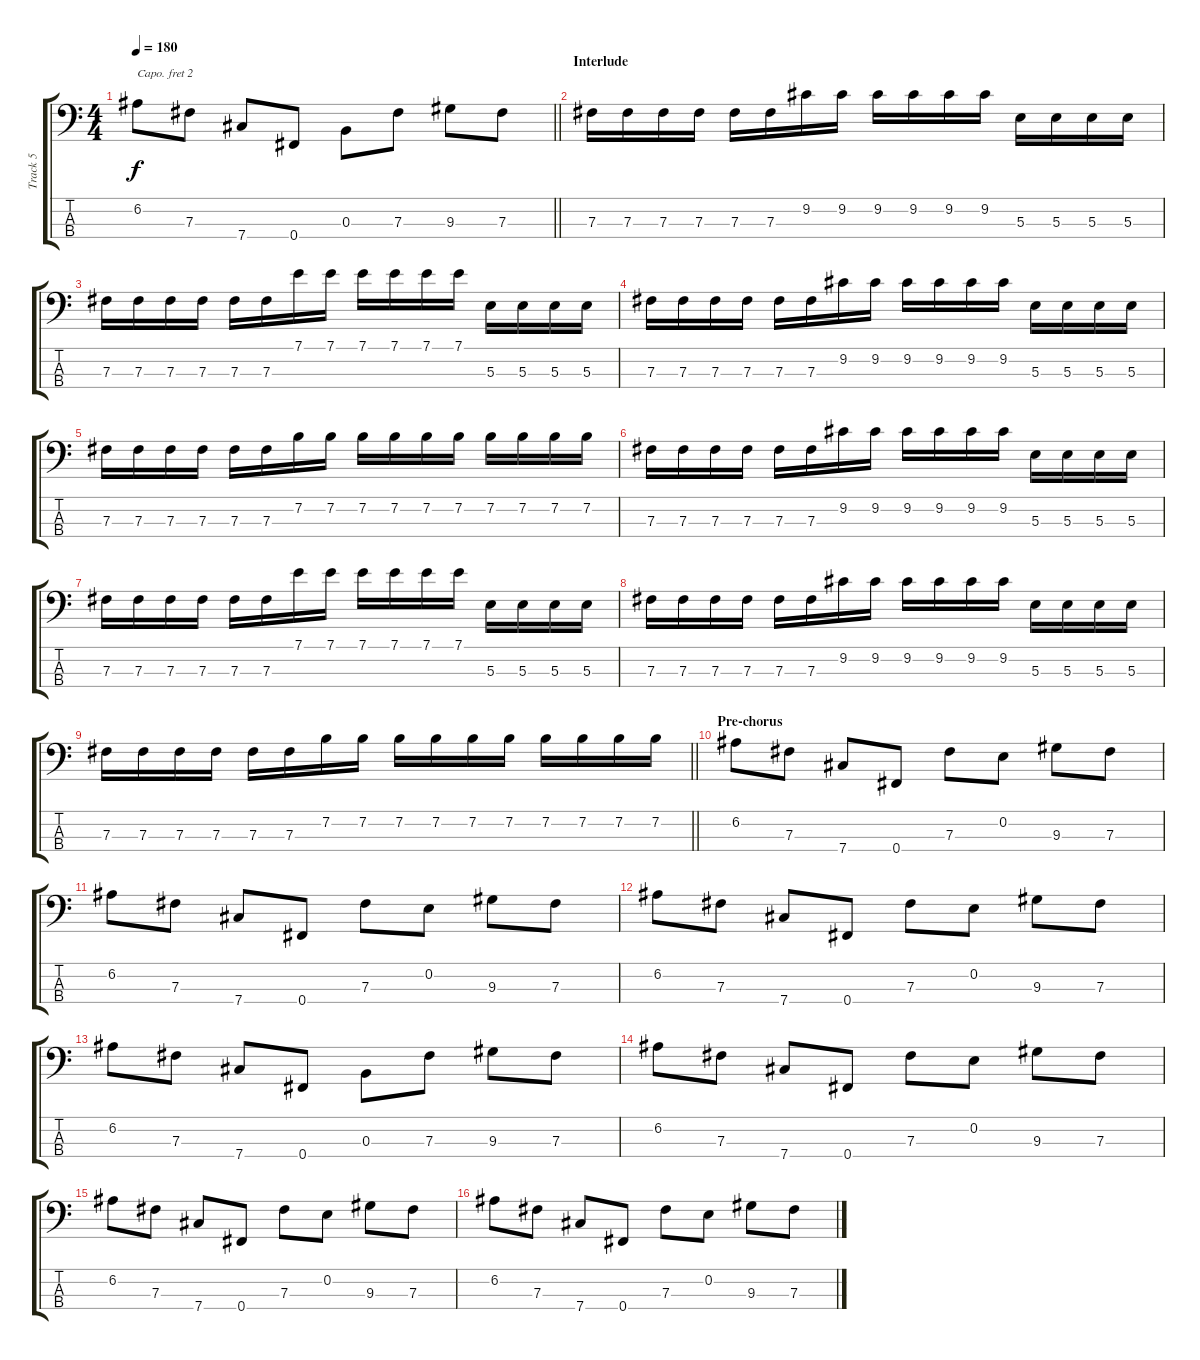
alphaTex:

\track ("Track 5" "Track 5") {instrument electricbasspick}
\staff {score tabs}
\capo 2
\tuning (G2 D2 A1 E1) {hide}
\ts (4 4)
\tempo 180
\clef f4
\barLineRight lightlight
\ks c
6.2.8{dy f} 7.3.8 7.4.8 0.4.8 0.3.8 7.3.8 9.3.8 7.3.8 |
\section ("" "Interlude")
7.3.16 7.3.16 7.3.16 7.3.16 7.3.16 7.3.16 9.2.16 9.2.16 9.2.16 9.2.16 9.2.16 9.2.16 5.3.16 5.3.16 5.3.16 5.3.16 |
7.3.16 7.3.16 7.3.16 7.3.16 7.3.16 7.3.16 7.1.16 7.1.16 7.1.16 7.1.16 7.1.16 7.1.16 5.3.16 5.3.16 5.3.16 5.3.16 |
7.3.16 7.3.16 7.3.16 7.3.16 7.3.16 7.3.16 9.2.16 9.2.16 9.2.16 9.2.16 9.2.16 9.2.16 5.3.16 5.3.16 5.3.16 5.3.16 |
7.3.16 7.3.16 7.3.16 7.3.16 7.3.16 7.3.16 7.2.16 7.2.16 7.2.16 7.2.16 7.2.16 7.2.16 7.2.16 7.2.16 7.2.16 7.2.16 |
7.3.16 7.3.16 7.3.16 7.3.16 7.3.16 7.3.16 9.2.16 9.2.16 9.2.16 9.2.16 9.2.16 9.2.16 5.3.16 5.3.16 5.3.16 5.3.16 |
7.3.16 7.3.16 7.3.16 7.3.16 7.3.16 7.3.16 7.1.16 7.1.16 7.1.16 7.1.16 7.1.16 7.1.16 5.3.16 5.3.16 5.3.16 5.3.16 |
7.3.16 7.3.16 7.3.16 7.3.16 7.3.16 7.3.16 9.2.16 9.2.16 9.2.16 9.2.16 9.2.16 9.2.16 5.3.16 5.3.16 5.3.16 5.3.16 |
\barLineRight lightlight
7.3.16 7.3.16 7.3.16 7.3.16 7.3.16 7.3.16 7.2.16 7.2.16 7.2.16 7.2.16 7.2.16 7.2.16 7.2.16 7.2.16 7.2.16 7.2.16 |
\section ("" "Pre-chorus")
6.2.8 7.3.8 7.4.8 0.4.8 7.3.8 0.2.8 9.3.8 7.3.8 |
6.2.8 7.3.8 7.4.8 0.4.8 7.3.8 0.2.8 9.3.8 7.3.8 |
6.2.8 7.3.8 7.4.8 0.4.8 7.3.8 0.2.8 9.3.8 7.3.8 |
6.2.8 7.3.8 7.4.8 0.4.8 0.3.8 7.3.8 9.3.8 7.3.8 |
6.2.8 7.3.8 7.4.8 0.4.8 7.3.8 0.2.8 9.3.8 7.3.8 |
6.2.8 7.3.8 7.4.8 0.4.8 7.3.8 0.2.8 9.3.8 7.3.8 |
6.2.8 7.3.8 7.4.8 0.4.8 7.3.8 0.2.8 9.3.8 7.3.8
